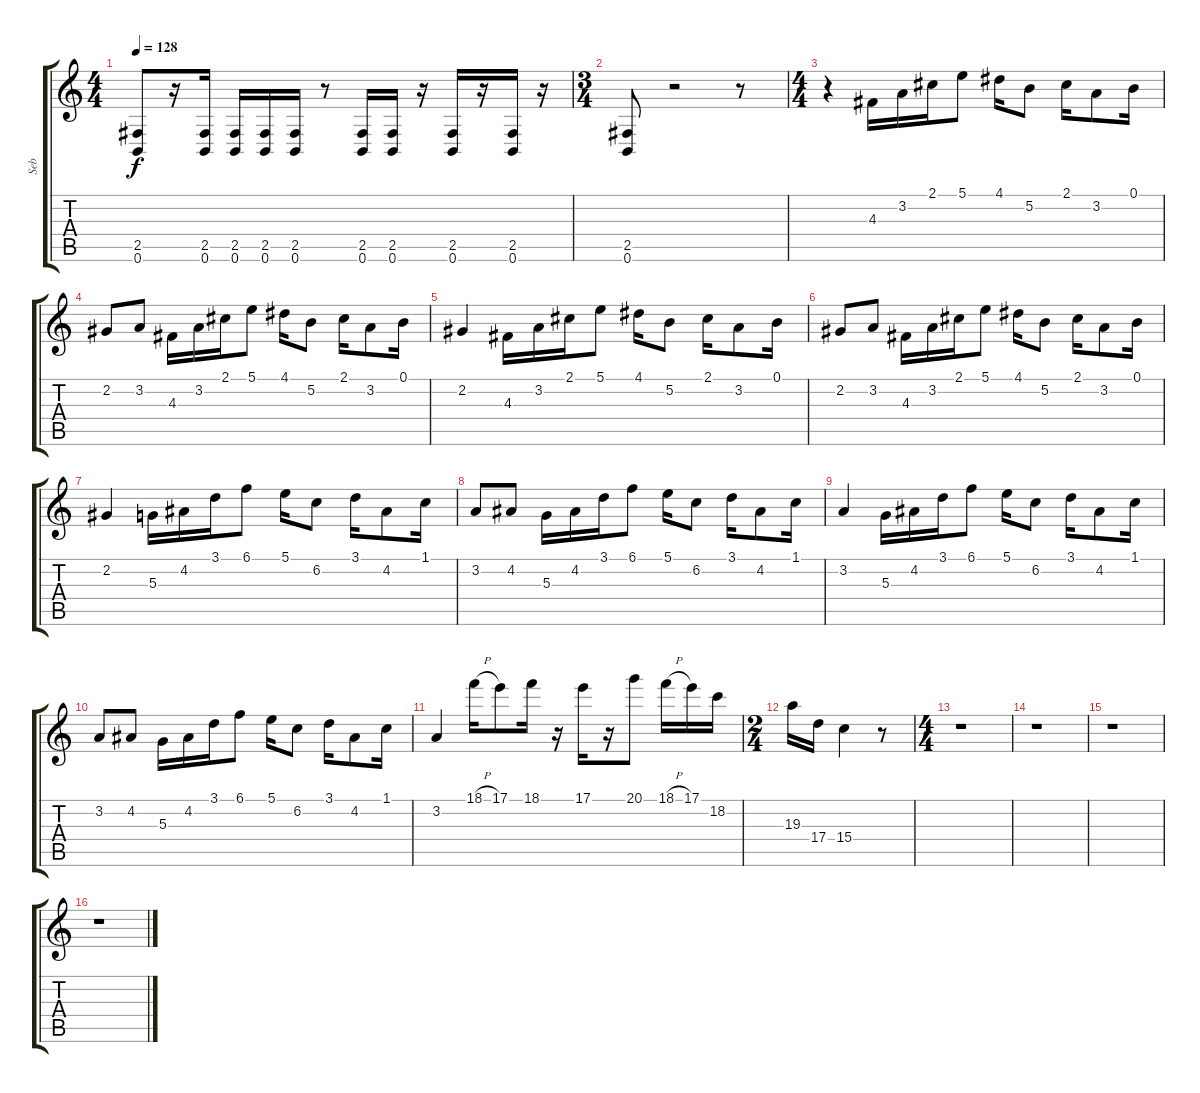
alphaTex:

\track ("Seb" "Seb") {instrument distortionguitar}
\staff {score tabs}
\tuning (B3 Gb3 D3 A2 E2 B1) {hide}
\ts (4 4)
\tempo 128
\clef g2
\ks c
(2.5 0.6).8{dy f} r.16 (2.5 0.6).16 (2.5 0.6).16 (2.5 0.6).16 (2.5 0.6).16 r.8 (2.5 0.6).16 (2.5 0.6).16 r.16 (2.5 0.6).16 r.16 (2.5 0.6).16 r.16 |
\ts (3 4)
(2.5 0.6).8 r.2 r.8 |
\ts (4 4)
r.4 4.3.16 3.2.16 2.1.16 5.1.8 4.1.16 5.2.8 2.1.16 3.2.8 0.1.16 |
2.2.8 3.2.8 4.3.16 3.2.16 2.1.16 5.1.8 4.1.16 5.2.8 2.1.16 3.2.8 0.1.16 |
2.2.4 4.3.16 3.2.16 2.1.16 5.1.8 4.1.16 5.2.8 2.1.16 3.2.8 0.1.16 |
2.2.8 3.2.8 4.3.16 3.2.16 2.1.16 5.1.8 4.1.16 5.2.8 2.1.16 3.2.8 0.1.16 |
2.2.4 5.3.16 4.2.16 3.1.16 6.1.8 5.1.16 6.2.8 3.1.16 4.2.8 1.1.16 |
3.2.8 4.2.8 5.3.16 4.2.16 3.1.16 6.1.8 5.1.16 6.2.8 3.1.16 4.2.8 1.1.16 |
3.2.4 5.3.16 4.2.16 3.1.16 6.1.8 5.1.16 6.2.8 3.1.16 4.2.8 1.1.16 |
3.2.8 4.2.8 5.3.16 4.2.16 3.1.16 6.1.8 5.1.16 6.2.8 3.1.16 4.2.8 1.1.16 |
3.2.4 18.1{h}.16 17.1.8 18.1.16 r.16 17.1.16 r.16 20.1.8 18.1{h}.16 17.1.16 18.2.16 |
\ts (2 4)
19.3.16 17.4.16 15.4.4 r.8 |
\ts (4 4)
r.1 |
r.1 |
r.1 |
r.1
